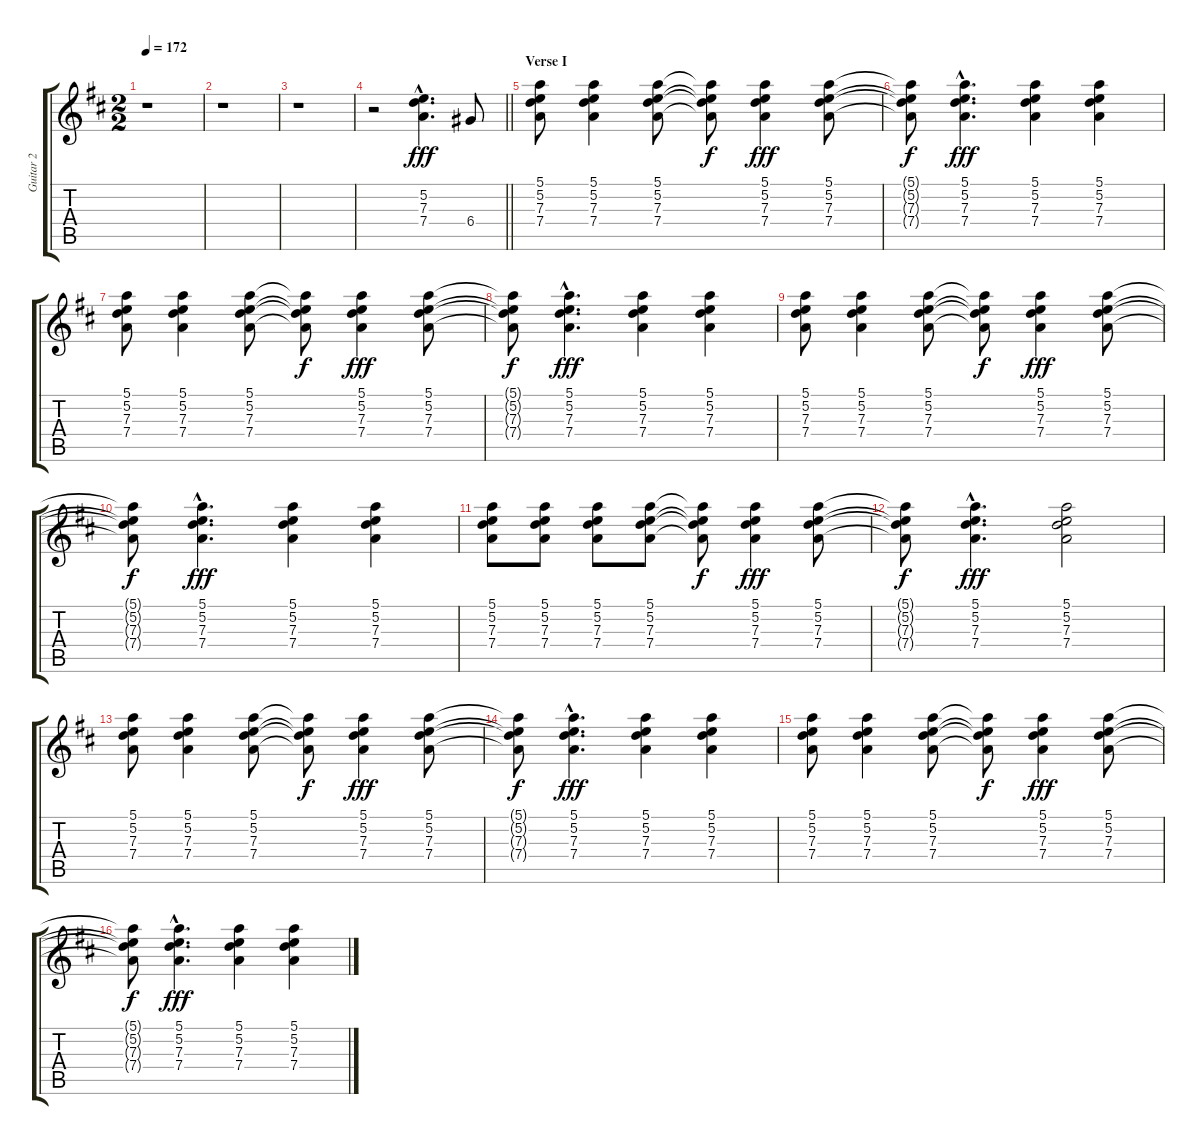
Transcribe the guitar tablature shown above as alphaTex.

\track ("Guitar 2" "Guitar 2") {instrument overdrivenguitar}
\staff {score tabs}
\tuning (E4 B3 G3 D3 A2 E2) {hide}
\ts (2 2)
\tempo 172
\clef g2
\ks d
r.1{dy fff} |
r.1 |
r.1 |
\barLineRight lightlight
r.2 (5.2{hac} 7.3{hac} 7.4{hac}).4{d} 6.4.8 |
\section ("" "Verse I")
(5.1 5.2 7.3 7.4).8 (5.1 5.2 7.3 7.4).4 (5.1 5.2 7.3 7.4).8 (5.1{t} 5.2{t} 7.3{t} 7.4{t}).8{dy f} (5.1 5.2 7.3 7.4).4{dy fff} (5.1 5.2 7.3 7.4).8 |
(5.1{t} 5.2{t} 7.3{t} 7.4{t}).8{dy f} (5.1{hac} 5.2{hac} 7.3{hac} 7.4{hac}).4{d dy fff} (5.1 5.2 7.3 7.4).4 (5.1 5.2 7.3 7.4).4 |
(5.1 5.2 7.3 7.4).8 (5.1 5.2 7.3 7.4).4 (5.1 5.2 7.3 7.4).8 (5.1{t} 5.2{t} 7.3{t} 7.4{t}).8{dy f} (5.1 5.2 7.3 7.4).4{dy fff} (5.1 5.2 7.3 7.4).8 |
(5.1{t} 5.2{t} 7.3{t} 7.4{t}).8{dy f} (5.1{hac} 5.2{hac} 7.3{hac} 7.4{hac}).4{d dy fff} (5.1 5.2 7.3 7.4).4 (5.1 5.2 7.3 7.4).4 |
(5.1 5.2 7.3 7.4).8 (5.1 5.2 7.3 7.4).4 (5.1 5.2 7.3 7.4).8 (5.1{t} 5.2{t} 7.3{t} 7.4{t}).8{dy f} (5.1 5.2 7.3 7.4).4{dy fff} (5.1 5.2 7.3 7.4).8 |
(5.1{t} 5.2{t} 7.3{t} 7.4{t}).8{dy f} (5.1{hac} 5.2{hac} 7.3{hac} 7.4{hac}).4{d dy fff} (5.1 5.2 7.3 7.4).4 (5.1 5.2 7.3 7.4).4 |
(5.1 5.2 7.3 7.4).8 (5.1 5.2 7.3 7.4).8 (5.1 5.2 7.3 7.4).8 (5.1 5.2 7.3 7.4).8 (5.1{t} 5.2{t} 7.3{t} 7.4{t}).8{dy f} (5.1 5.2 7.3 7.4).4{dy fff} (5.1 5.2 7.3 7.4).8 |
(5.1{t} 5.2{t} 7.3{t} 7.4{t}).8{dy f} (5.1{hac} 5.2{hac} 7.3{hac} 7.4{hac}).4{d dy fff} (5.1 5.2 7.3 7.4).2 |
(5.1 5.2 7.3 7.4).8 (5.1 5.2 7.3 7.4).4 (5.1 5.2 7.3 7.4).8 (5.1{t} 5.2{t} 7.3{t} 7.4{t}).8{dy f} (5.1 5.2 7.3 7.4).4{dy fff} (5.1 5.2 7.3 7.4).8 |
(5.1{t} 5.2{t} 7.3{t} 7.4{t}).8{dy f} (5.1{hac} 5.2{hac} 7.3{hac} 7.4{hac}).4{d dy fff} (5.1 5.2 7.3 7.4).4 (5.1 5.2 7.3 7.4).4 |
(5.1 5.2 7.3 7.4).8 (5.1 5.2 7.3 7.4).4 (5.1 5.2 7.3 7.4).8 (5.1{t} 5.2{t} 7.3{t} 7.4{t}).8{dy f} (5.1 5.2 7.3 7.4).4{dy fff} (5.1 5.2 7.3 7.4).8 |
(5.1{t} 5.2{t} 7.3{t} 7.4{t}).8{dy f} (5.1{hac} 5.2{hac} 7.3{hac} 7.4{hac}).4{d dy fff} (5.1 5.2 7.3 7.4).4 (5.1 5.2 7.3 7.4).4
